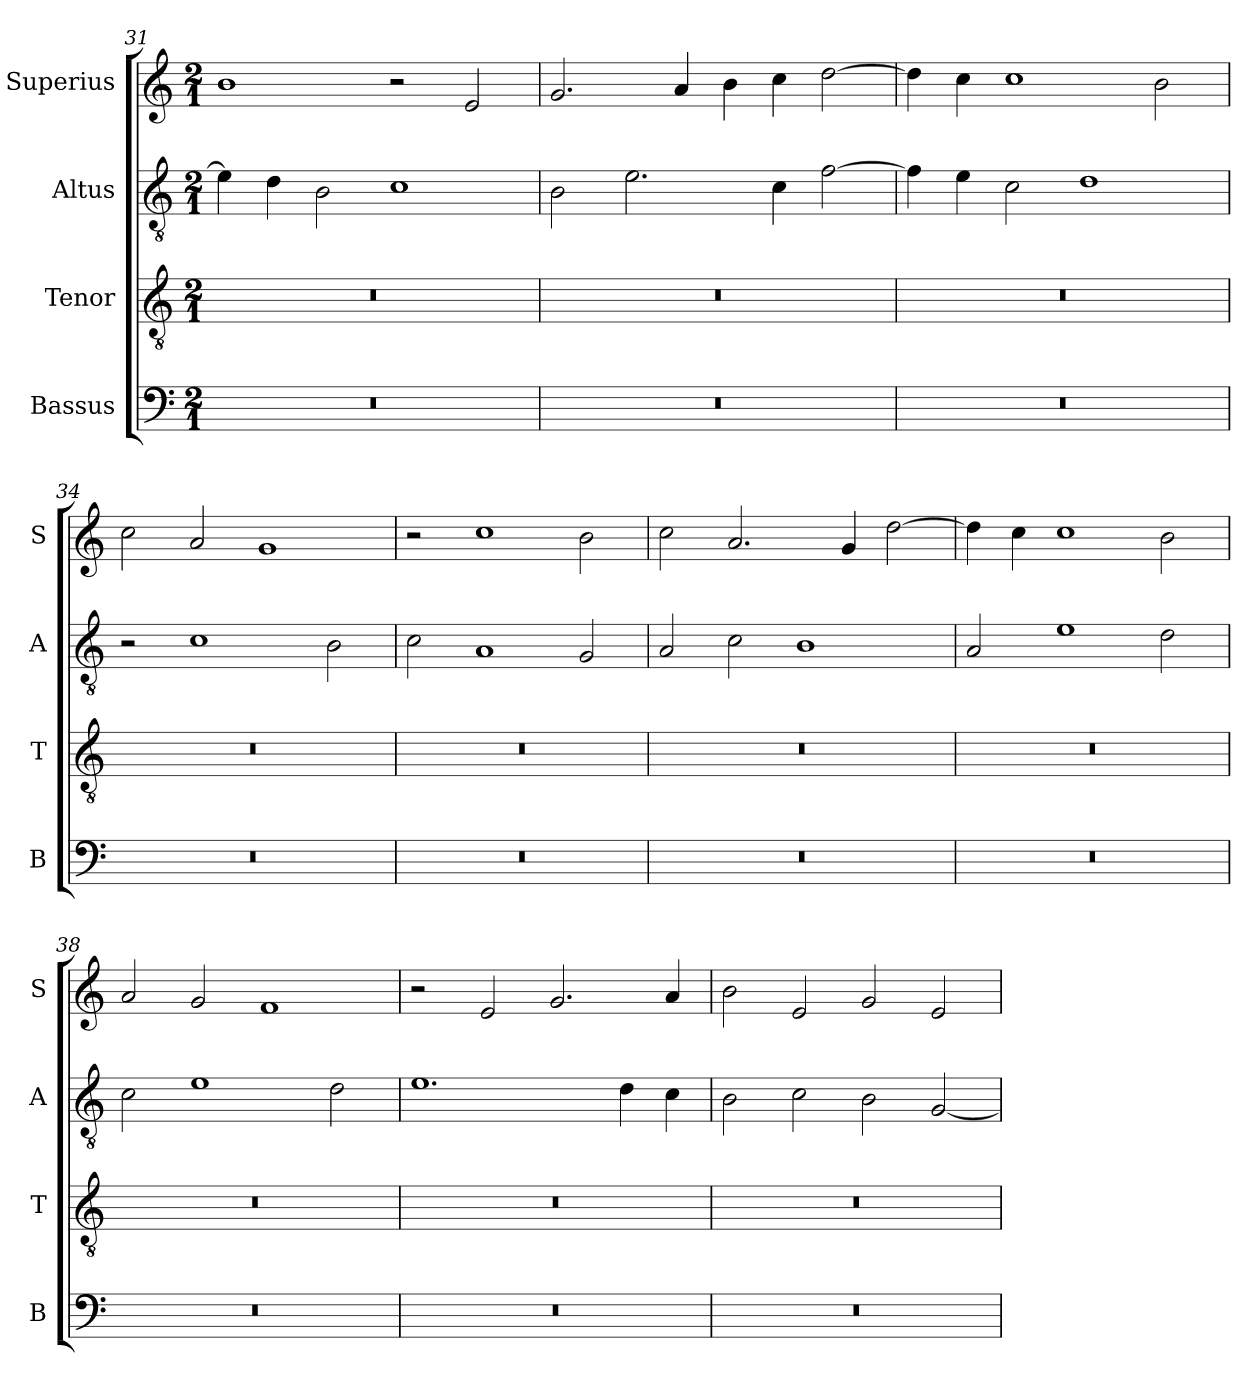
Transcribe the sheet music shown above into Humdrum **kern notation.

**kern	**kern	**kern	**kern
*part4	*part3	*part2	*part1
*staff4	*staff3	*staff2	*staff1
*I"Bassus	*I"Tenor	*I"Altus	*I"Superius
*I'B	*I'T	*I'A	*I'S
*clefF4	*clefGv2	*clefGv2	*clefG2
*k[]	*k[]	*k[]	*k[]
*M2/1	*M2/1	*M2/1	*M2/1
=31	=31	=31	=31
0r	0r	4e\]	1b
.	.	4d\	.
.	.	2B\	.
.	.	1c	2r
.	.	.	2e/
=32	=32	=32	=32
0r	0r	2B\	2.g/
.	.	2.e\	.
.	.	.	4a/
.	.	.	4b\
.	.	4c\	4cc\
.	.	[2f\	[2dd\
=33	=33	=33	=33
0r	0r	4f\]	4dd\]
.	.	4e\	4cc\
.	.	2c\	1cc
.	.	1d	.
.	.	.	2b\
=34	=34	=34	=34
0r	0r	2r	2cc\
.	.	1c	2a/
.	.	.	1g
.	.	2B\	.
=35	=35	=35	=35
0r	0r	2c\	2r
.	.	1A	1cc
.	.	2G/	2b\
=36	=36	=36	=36
0r	0r	2A/	2cc\
.	.	2c\	2.a/
.	.	1B	.
.	.	.	4g/
.	.	.	[2dd\
=37	=37	=37	=37
0r	0r	2A/	4dd\]
.	.	.	4cc\
.	.	1e	1cc
.	.	2d\	2b\
=38	=38	=38	=38
0r	0r	2c\	2a/
.	.	1e	2g/
.	.	.	1f
.	.	2d\	.
=39	=39	=39	=39
0r	0r	1.e	2r
.	.	.	2e/
.	.	.	2.g/
.	.	4d\	.
.	.	4c\	4a/
=40	=40	=40	=40
0r	0r	2B\	2b\
.	.	2c\	2e/
.	.	2B\	2g/
.	.	[2G/	2e/
=	=	=	=
*-	*-	*-	*-
